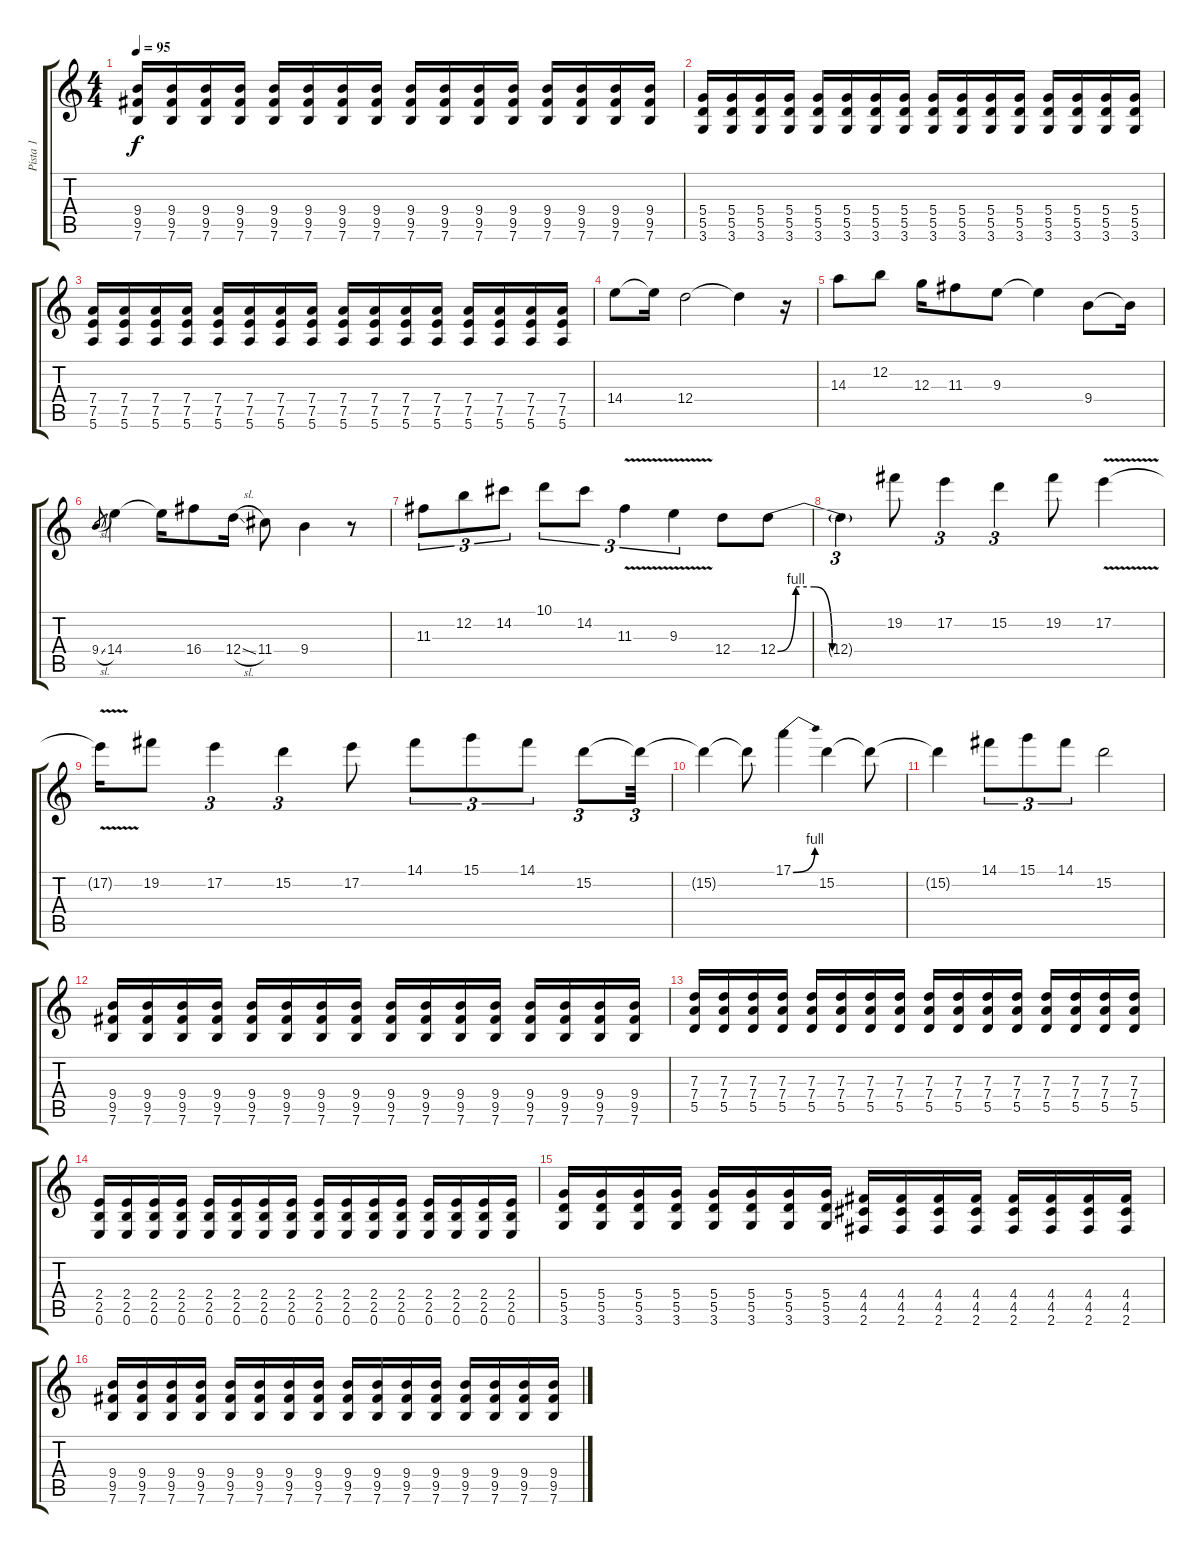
\track ("Pista 1" "Pista 1") {instrument distortionguitar}
\staff {score tabs}
\tuning (E4 B3 G3 D3 A2 E2) {hide}
\ts (4 4)
\tempo 95
\clef g2
\ks c
(9.4 9.5 7.6).16{dy f} (9.4 9.5 7.6).16 (9.4 9.5 7.6).16 (9.4 9.5 7.6).16 (9.4 9.5 7.6).16 (9.4 9.5 7.6).16 (9.4 9.5 7.6).16 (9.4 9.5 7.6).16 (9.4 9.5 7.6).16 (9.4 9.5 7.6).16 (9.4 9.5 7.6).16 (9.4 9.5 7.6).16 (9.4 9.5 7.6).16 (9.4 9.5 7.6).16 (9.4 9.5 7.6).16 (9.4 9.5 7.6).16 |
(5.4 5.5 3.6).16 (5.4 5.5 3.6).16 (5.4 5.5 3.6).16 (5.4 5.5 3.6).16 (5.4 5.5 3.6).16 (5.4 5.5 3.6).16 (5.4 5.5 3.6).16 (5.4 5.5 3.6).16 (5.4 5.5 3.6).16 (5.4 5.5 3.6).16 (5.4 5.5 3.6).16 (5.4 5.5 3.6).16 (5.4 5.5 3.6).16 (5.4 5.5 3.6).16 (5.4 5.5 3.6).16 (5.4 5.5 3.6).16 |
(7.4 7.5 5.6).16 (7.4 7.5 5.6).16 (7.4 7.5 5.6).16 (7.4 7.5 5.6).16 (7.4 7.5 5.6).16 (7.4 7.5 5.6).16 (7.4 7.5 5.6).16 (7.4 7.5 5.6).16 (7.4 7.5 5.6).16 (7.4 7.5 5.6).16 (7.4 7.5 5.6).16 (7.4 7.5 5.6).16 (7.4 7.5 5.6).16 (7.4 7.5 5.6).16 (7.4 7.5 5.6).16 (7.4 7.5 5.6).16 |
14.4.8 14.4{t}.16 12.4.2 12.4{t}.4 r.16 |
14.3.8 12.2.8 12.3.16 11.3.8 9.3.8 9.3{t}.4 9.4.8 9.4{t}.16 |
9.4{sl}.8{gr} 14.4.4 14.4{t}.16 16.4.8 12.4{sl}.16 11.4.8 9.4.4 r.8 |
11.3.8{tu (3 2)} 12.2.8{tu (3 2)} 14.2.8{tu (3 2)} 10.1.8{tu (3 2)} 14.2.8{tu (3 2)} 11.3{v}.4{tu (3 2)} 9.3{v}.4{tu (3 2)} 12.4.8 12.4{be (custom 0 0 10 4 20 4 30 0 60 0)}.8 |
12.4{t}.4{tu (3 2)} 19.2.8 17.2.4{tu (3 2)} 15.2.4{tu (3 2)} 19.2.8 17.2{v}.4 |
17.2{t}.16 19.2.8 17.2.4{tu (3 2)} 15.2.4{tu (3 2)} 17.2.8 14.1.8{tu (3 2)} 15.1.8{tu (3 2)} 14.1.8{tu (3 2)} 15.2.8{tu (3 2)} 15.2{t}.32{tu (3 2)} |
15.2{t}.4 15.2{t}.8 17.1{be (bend 0 0 60 4)}.4 15.2.4 15.2{t}.8 |
15.2{t}.4 14.1.8{tu (3 2)} 15.1.8{tu (3 2)} 14.1.8{tu (3 2)} 15.2.2 |
(9.4 9.5 7.6).16 (9.4 9.5 7.6).16 (9.4 9.5 7.6).16 (9.4 9.5 7.6).16 (9.4 9.5 7.6).16 (9.4 9.5 7.6).16 (9.4 9.5 7.6).16 (9.4 9.5 7.6).16 (9.4 9.5 7.6).16 (9.4 9.5 7.6).16 (9.4 9.5 7.6).16 (9.4 9.5 7.6).16 (9.4 9.5 7.6).16 (9.4 9.5 7.6).16 (9.4 9.5 7.6).16 (9.4 9.5 7.6).16 |
(7.3 7.4 5.5).16 (7.3 7.4 5.5).16 (7.3 7.4 5.5).16 (7.3 7.4 5.5).16 (7.3 7.4 5.5).16 (7.3 7.4 5.5).16 (7.3 7.4 5.5).16 (7.3 7.4 5.5).16 (7.3 7.4 5.5).16 (7.3 7.4 5.5).16 (7.3 7.4 5.5).16 (7.3 7.4 5.5).16 (7.3 7.4 5.5).16 (7.3 7.4 5.5).16 (7.3 7.4 5.5).16 (7.3 7.4 5.5).16 |
(2.4 2.5 0.6).16 (2.4 2.5 0.6).16 (2.4 2.5 0.6).16 (2.4 2.5 0.6).16 (2.4 2.5 0.6).16 (2.4 2.5 0.6).16 (2.4 2.5 0.6).16 (2.4 2.5 0.6).16 (2.4 2.5 0.6).16 (2.4 2.5 0.6).16 (2.4 2.5 0.6).16 (2.4 2.5 0.6).16 (2.4 2.5 0.6).16 (2.4 2.5 0.6).16 (2.4 2.5 0.6).16 (2.4 2.5 0.6).16 |
(5.4 5.5 3.6).16 (5.4 5.5 3.6).16 (5.4 5.5 3.6).16 (5.4 5.5 3.6).16 (5.4 5.5 3.6).16 (5.4 5.5 3.6).16 (5.4 5.5 3.6).16 (5.4 5.5 3.6).16 (4.4 4.5 2.6).16 (4.4 4.5 2.6).16 (4.4 4.5 2.6).16 (4.4 4.5 2.6).16 (4.4 4.5 2.6).16 (4.4 4.5 2.6).16 (4.4 4.5 2.6).16 (4.4 4.5 2.6).16 |
(9.4 9.5 7.6).16 (9.4 9.5 7.6).16 (9.4 9.5 7.6).16 (9.4 9.5 7.6).16 (9.4 9.5 7.6).16 (9.4 9.5 7.6).16 (9.4 9.5 7.6).16 (9.4 9.5 7.6).16 (9.4 9.5 7.6).16 (9.4 9.5 7.6).16 (9.4 9.5 7.6).16 (9.4 9.5 7.6).16 (9.4 9.5 7.6).16 (9.4 9.5 7.6).16 (9.4 9.5 7.6).16 (9.4 9.5 7.6).16
